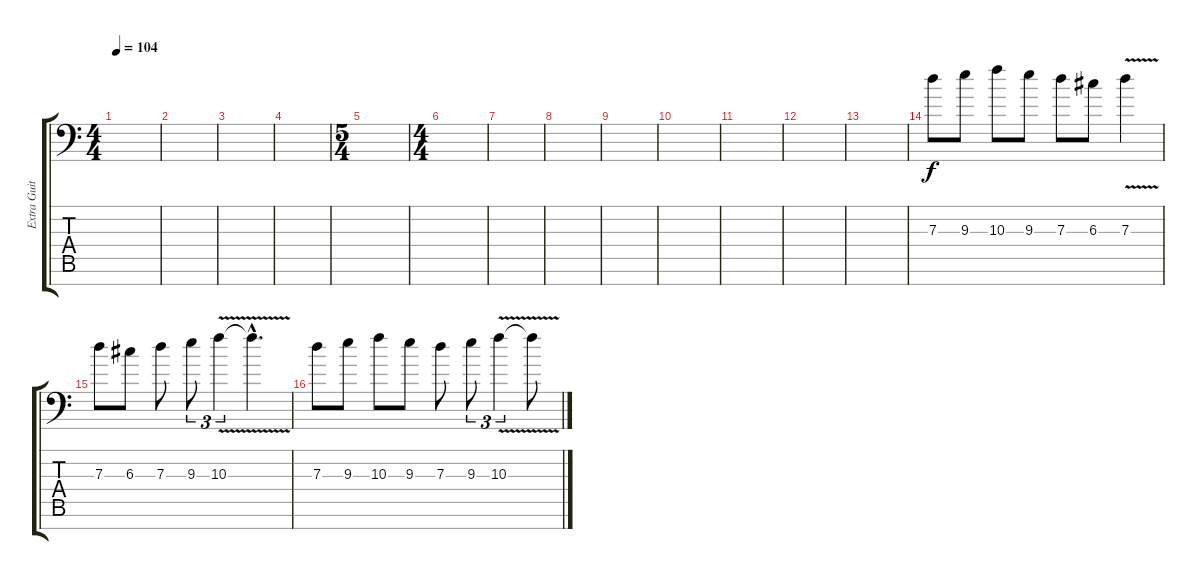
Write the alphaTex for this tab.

\track ("Extra Guitar" "Extra Guit") {instrument distortionguitar}
\staff {score tabs}
\tuning (E4 B3 G3 D3 A2 E2 C-1) {hide}
\ts (4 4)
\tempo 104
\clef f4
\ks c
|
|
|
|
\ts (5 4)
|
\ts (4 4)
|
|
|
|
|
|
|
|
7.3.8 9.3.8 10.3.8 9.3.8 7.3.8 6.3.8 7.3{v}.4 |
7.3.8 6.3.8 7.3.8 9.3.8{tu (3 2)} 10.3{v}.4{tu (3 2)} 10.3{hac t}.4{d} |
7.3.8 9.3.8 10.3.8 9.3.8 7.3.8 9.3.8{tu (3 2)} 10.3{v}.4{tu (3 2)} 10.3{t}.8
